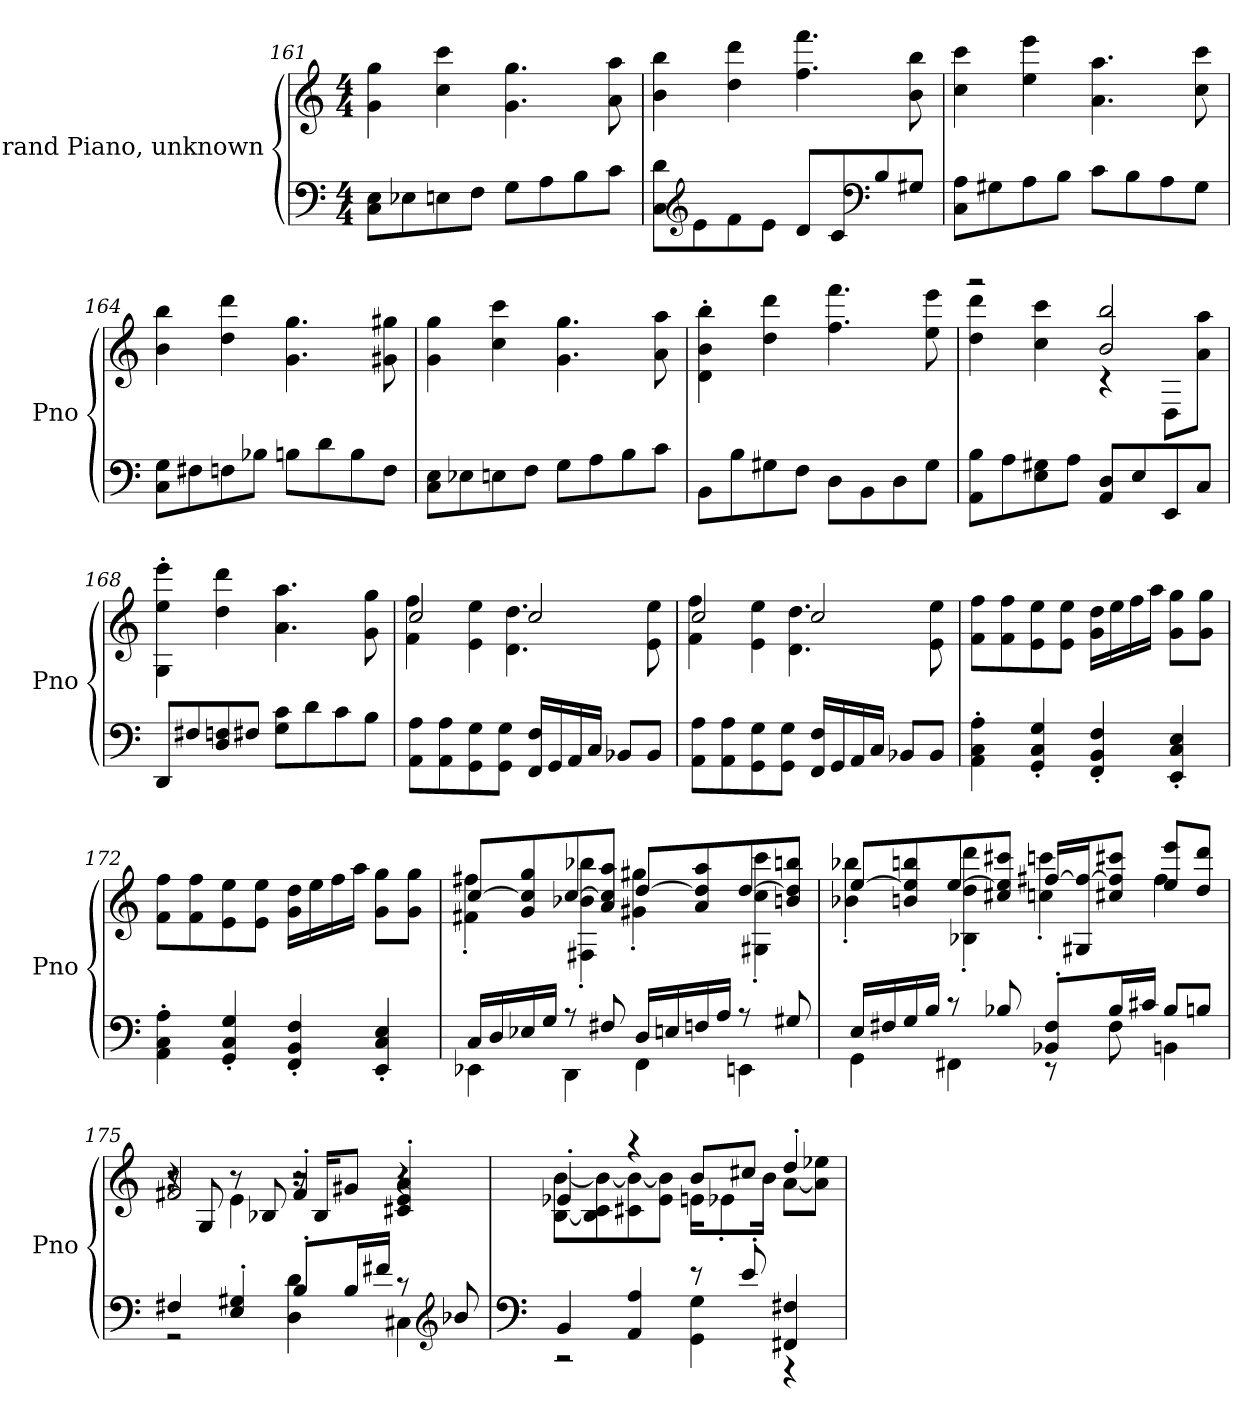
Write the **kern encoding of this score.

**kern	**kern
*part1	*part1
*staff2	*staff1
*I"Grand Piano, unknown	*
*I'Pno	*
*clefF4	*clefG2
*k[]	*k[]
*M4/4	*M4/4
=161	=161
8C\ 8E\L	4g\ 4gg\
8E-X\	.
8En\	4cc\ 4ccc\
8F\J	.
8G\L	4.g\ 4.gg\
8A\	.
8B\	.
8c\J	8a\ 8aa\
!!LO:LB:g=z
=162	=162
8C\ 8d\L	4b\ 4bb\
*clefG2	*
8e\	.
8f\	4dd\ 4ddd\
8e\J	.
8d/L	4.ff\ 4.fff\
8c/	.
*clefF4	*
8B/	.
8G#X/J	8b\ 8bb\
=163	=163
8C\ 8A\L	4cc\ 4ccc\
8G#X\	.
8A\	4ee\ 4eee\
8B\J	.
8c\L	4.a\ 4.aa\
8B\	.
8A\	.
8G#\J	8cc\ 8ccc\
=164	=164
8C\ 8G\L	4b\ 4bb\
8F#X\	.
8Fn\	4dd\ 4ddd\
8B-X\J	.
8Bn\L	4.g\ 4.gg\
8d\	.
8B\	.
8F\J	8g#X\ 8gg#X\
=165	=165
8C\ 8E\L	4g\ 4gg\
8E-X\	.
8En\	4cc\ 4ccc\
8F\J	.
8G\L	4.g\ 4.gg\
8A\	.
8B\	.
8c\J	8a\ 8aa\
!!LO:LB:g=z
=166	=166
8BB\L	4d\' 4b\' 4bb\'
8B\	.
8G#X\	4dd\ 4ddd\
8F\J	.
8D\L	4.ff\ 4.fff\
8BB\	.
8D\	.
8G#\J	8ee\ 8eee\
=167	=167
*	*^
8AA\ 8B\L	2r	4dd\ 4ddd\
8A\	.	.
8E\ 8G#X\	.	4cc\ 4ccc\
8A\J	.	.
8AA/ 8D/L	2b/ 2bb/	4r
8E/	.	.
8EE/	.	8D\L
8C/J	.	8a\ 8aa\J
*	*v	*v
=168	=168
8DD/L	4G\' 4ee\' 4eee\'
8F#X/	.
8D/ 8Fn/	4dd\ 4ddd\
8F#X/J	.
8G\ 8c\L	4.a\ 4.aa\
8d\	.
8c\	.
8B\J	8g\ 8gg\
=169	=169
*	*^
8AA\ 8A\L	2cc/	4f\ 4ff\
8AA\ 8A\	.	.
8GG\ 8G\	.	4e\ 4ee\
8GG\ 8G\J	.	.
16FF/ 16F/LL	2cc/	4.d\ 4.dd\
16GG/	.	.
16AA/	.	.
16C/JJ	.	.
8BB-X/L	.	.
8BB-/J	.	8e\ 8ee\
!!LO:LB:g=z	!!
=170	=170	=170
8AA\ 8A\L	2cc/	4f\ 4ff\
8AA\ 8A\	.	.
8GG\ 8G\	.	4e\ 4ee\
8GG\ 8G\J	.	.
16FF/ 16F/LL	2cc/	4.d\ 4.dd\
16GG/	.	.
16AA/	.	.
16C/JJ	.	.
8BB-X/L	.	.
8BB-/J	.	8e\ 8ee\
*	*v	*v
=171	=171
4AA\' 4C\' 4A\'	8f\ 8ff\L
.	8f\ 8ff\
4GG/' 4C/' 4G/'	8e\ 8ee\
.	8e\ 8ee\J
4FF/' 4BB/' 4F/'	16g\ 16dd\LL
.	16ee\
.	16ff\
.	16aa\JJ
4EE/' 4C/' 4E/'	8g\ 8gg\L
.	8g\ 8gg\J
=172	=172
4AA\' 4C\' 4A\'	8f\ 8ff\L
.	8f\ 8ff\
4GG/' 4C/' 4G/'	8e\ 8ee\
.	8e\ 8ee\J
4FF/' 4BB/' 4F/'	16g\ 16dd\LL
.	16ee\
.	16ff\
.	16aa\JJ
4EE/' 4C/' 4E/'	8g\ 8gg\L
.	8g\ 8gg\J
!!LO:LB:g=z
=173	=173
*^	*^
16C/LL	4EE-X\	[8cc/L	4f#X\' 4ff#X\'
16D/	.	.	.
16E-X/	.	8g/ 8cc/] 8gg/	.
16G/JJ	.	.	.
8r	4DD\	[8cc/	4F#X\' 4b-X\' 4bb-X\'
8F#X/	.	8a/ 8cc/] 8aa/J	.
16D/LL	4FF\	[8dd/L	4g#X\' 4gg#X\'
16En/	.	.	.
16Fn/	.	8a/ 8dd/] 8aa/	.
16A/JJ	.	.	.
8r	4EEn\	[8dd/	4G#X\' 4cc\' 4ccc\'
8G#X/	.	8bn/ 8dd/] 8bbn/J	.
=174	=174	=174	=174
16E/LL	4GG\	[8ee/L	4b-X\' 4bb-X\'
16F#X/	.	.	.
16G/	.	8bn/ 8ee/] 8bbn/	.
16B/JJ	.	.	.
8r	4FF#X\	[8ee/	4B-X\' 4dd\' 4ddd\'
8B-X/	.	8cc#X/ 8ee/] 8ccc#X/J	.
8BB-X/' 8F#/'L	8r	[16ff#X/LL	4ccn\' 4cccn\'
.	.	16G#X/ 16ff#/_J	.
16B-/L	8F#\	8cc#X/ 8ff#/] 8ccc#X/J	.
16c#X/JJ	.	.	.
8B-/L	4BBn\	8ee/ 8eee/L	4ff#\
8Bn/J	.	8dd/ 8ddd/J	.
!!LO:PB:g=z
=175	=175	=175	=175
*	*	*	*^
4F#X/	2r	2f#X/	4r	8r
.	.	.	.	8G/
4E/' 4G#X/'	.	.	4e\	8r
.	.	.	.	8B-X/
8B'/L	4D\ 4d\	4f#'/	2r	16r
.	.	.	.	16B-/KL
16B/L	.	.	.	8g#X/J
16f#X/JJ	.	.	.	.
8r	4C#X\	4r	.	4c#X/' 4e/' 4a/'
*clefG2	*	*	*	*
8b-X/	.	.	.	.
*	*	*v	*v	*v
=176	=176	=176
*clefF4	*	*
*	*	*^
4BB/	2r	4e-X'/	[8B\ [8b\L
.	.	.	8B\] 8c\ 8b\_
4AA/ 4A/	.	4r	8c#X\ 8b\_
.	.	.	8e-\ 8b\]J
8r	4GG\ 4G\	8b/L	16en\KL
.	.	.	8e-X'\
8e'/	.	8cc#X/J	.
.	.	.	16b\Jk
4FF#X/ 4F#X/	4r	4dd'/	[8a\L
.	.	.	8a\] 8ee-X\J
*v	*v	*	*
*	*v	*v
=	=
*-	*-
